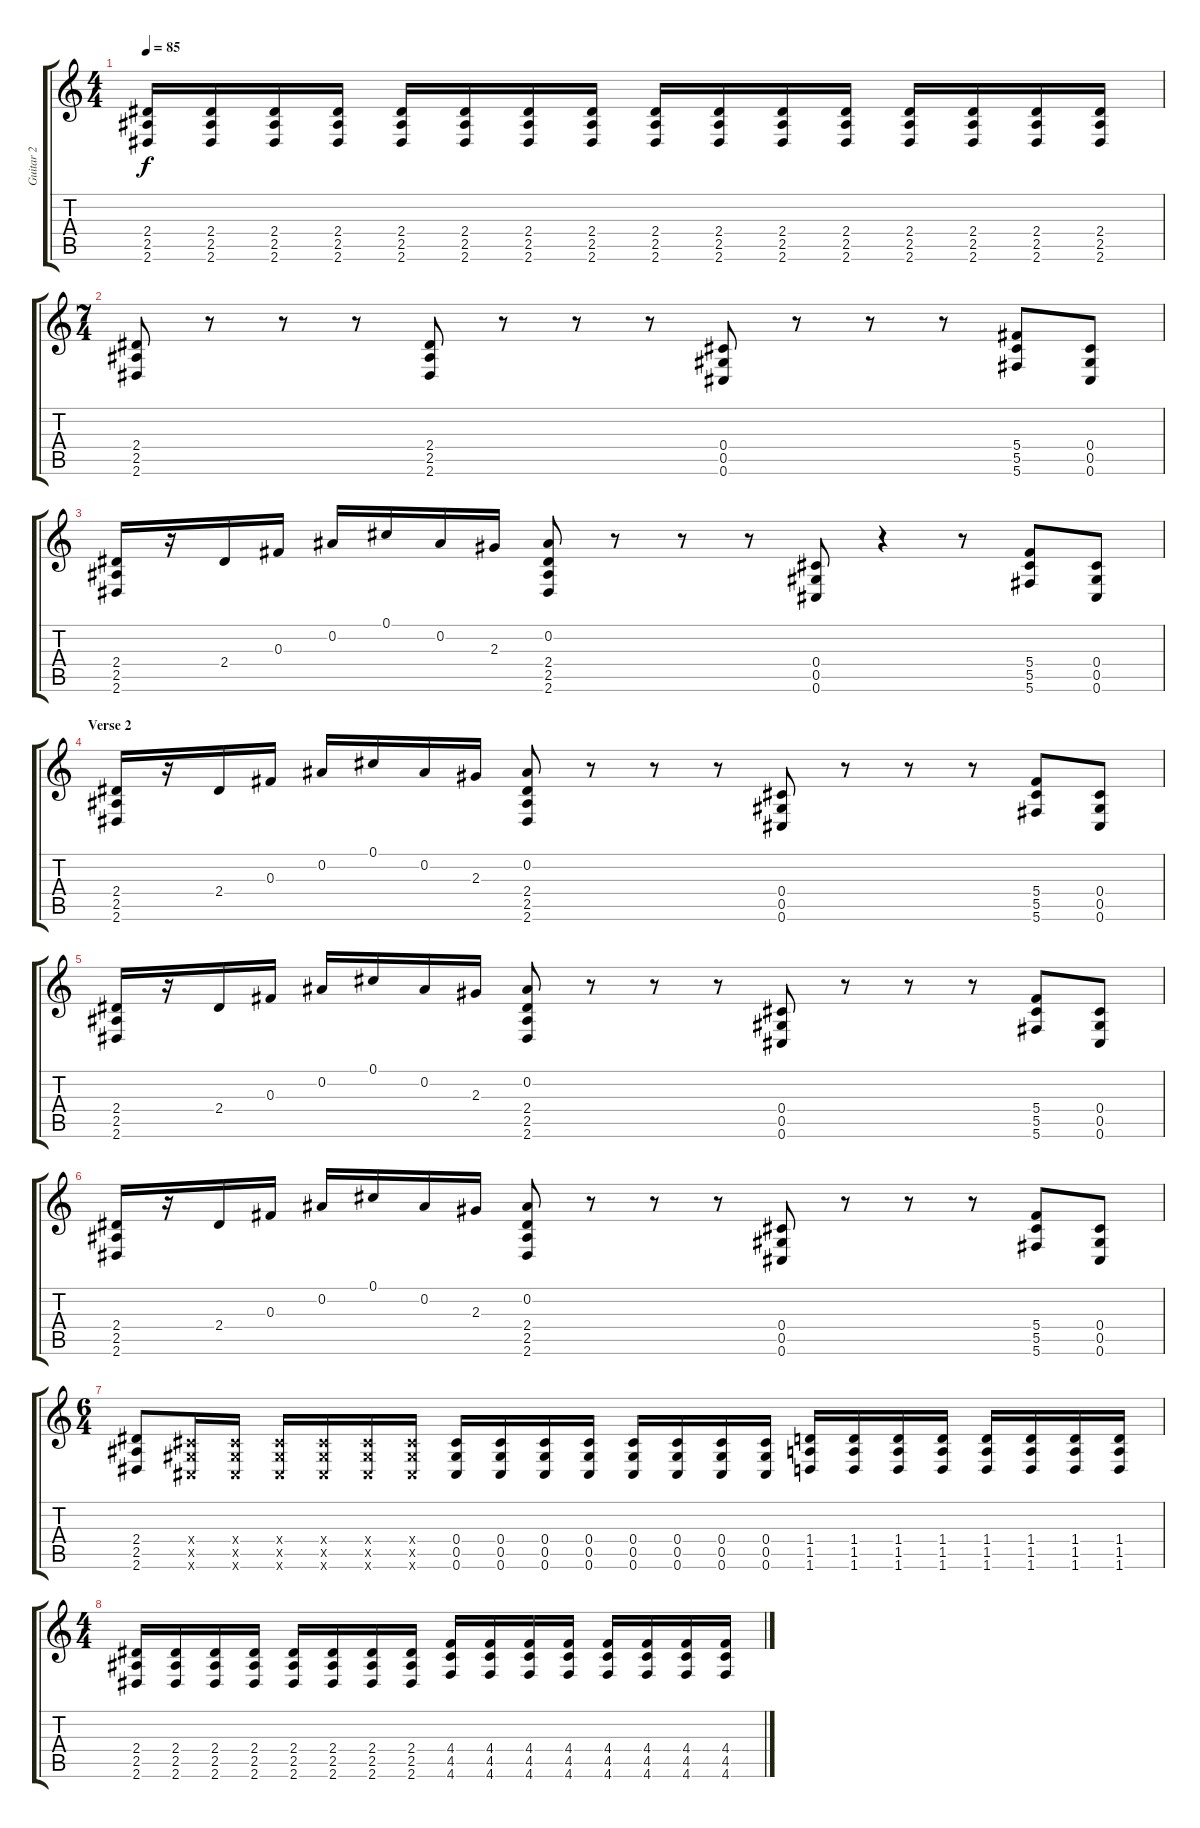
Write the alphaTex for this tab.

\track ("Guitar 2" "Guitar 2") {instrument overdrivenguitar}
\staff {score tabs}
\tuning (Db4 Bb3 Gb3 Db3 Ab2 Db2) {hide}
\ts (4 4)
\tempo 85
\clef g2
\ks c
(2.4 2.5 2.6).16{dy f} (2.4 2.5 2.6).16 (2.4 2.5 2.6).16 (2.4 2.5 2.6).16 (2.4 2.5 2.6).16 (2.4 2.5 2.6).16 (2.4 2.5 2.6).16 (2.4 2.5 2.6).16 (2.4 2.5 2.6).16 (2.4 2.5 2.6).16 (2.4 2.5 2.6).16 (2.4 2.5 2.6).16 (2.4 2.5 2.6).16 (2.4 2.5 2.6).16 (2.4 2.5 2.6).16 (2.4 2.5 2.6).16 |
\ts (7 4)
(2.4 2.5 2.6).8 r.8 r.8 r.8 (2.4 2.5 2.6).8 r.8 r.8 r.8 (0.4 0.5 0.6).8 r.8 r.8 r.8 (5.4 5.5 5.6).8 (0.4 0.5 0.6).8 |
(2.4 2.5 2.6).16 r.16 2.4.16 0.3.16 0.2.16 0.1.16 0.2.16 2.3.16 (0.2 2.4 2.5 2.6).8 r.8 r.8 r.8 (0.4 0.5 0.6).8 r.4 r.8 (5.4 5.5 5.6).8 (0.4 0.5 0.6).8 |
\section ("" "Verse 2")
(2.4 2.5 2.6).16 r.16 2.4.16 0.3.16 0.2.16 0.1.16 0.2.16 2.3.16 (0.2 2.4 2.5 2.6).8 r.8 r.8 r.8 (0.4 0.5 0.6).8 r.8 r.8 r.8 (5.4 5.5 5.6).8 (0.4 0.5 0.6).8 |
(2.4 2.5 2.6).16 r.16 2.4.16 0.3.16 0.2.16 0.1.16 0.2.16 2.3.16 (0.2 2.4 2.5 2.6).8 r.8 r.8 r.8 (0.4 0.5 0.6).8 r.8 r.8 r.8 (5.4 5.5 5.6).8 (0.4 0.5 0.6).8 |
(2.4 2.5 2.6).16 r.16 2.4.16 0.3.16 0.2.16 0.1.16 0.2.16 2.3.16 (0.2 2.4 2.5 2.6).8 r.8 r.8 r.8 (0.4 0.5 0.6).8 r.8 r.8 r.8 (5.4 5.5 5.6).8 (0.4 0.5 0.6).8 |
\ts (6 4)
(2.4 2.5 2.6).8 (0.4{x} 0.5{x} 0.6{x}).16 (0.4{x} 0.5{x} 0.6{x}).16 (0.4{x} 0.5{x} 0.6{x}).16 (0.4{x} 0.5{x} 0.6{x}).16 (0.4{x} 0.5{x} 0.6{x}).16 (0.4{x} 0.5{x} 0.6{x}).16 (0.4 0.5 0.6).16 (0.4 0.5 0.6).16 (0.4 0.5 0.6).16 (0.4 0.5 0.6).16 (0.4 0.5 0.6).16 (0.4 0.5 0.6).16 (0.4 0.5 0.6).16 (0.4 0.5 0.6).16 (1.4 1.5 1.6).16 (1.4 1.5 1.6).16 (1.4 1.5 1.6).16 (1.4 1.5 1.6).16 (1.4 1.5 1.6).16 (1.4 1.5 1.6).16 (1.4 1.5 1.6).16 (1.4 1.5 1.6).16 |
\ts (4 4)
(2.4 2.5 2.6).16 (2.4 2.5 2.6).16 (2.4 2.5 2.6).16 (2.4 2.5 2.6).16 (2.4 2.5 2.6).16 (2.4 2.5 2.6).16 (2.4 2.5 2.6).16 (2.4 2.5 2.6).16 (4.4 4.5 4.6).16 (4.4 4.5 4.6).16 (4.4 4.5 4.6).16 (4.4 4.5 4.6).16 (4.4 4.5 4.6).16 (4.4 4.5 4.6).16 (4.4 4.5 4.6).16 (4.4 4.5 4.6).16
